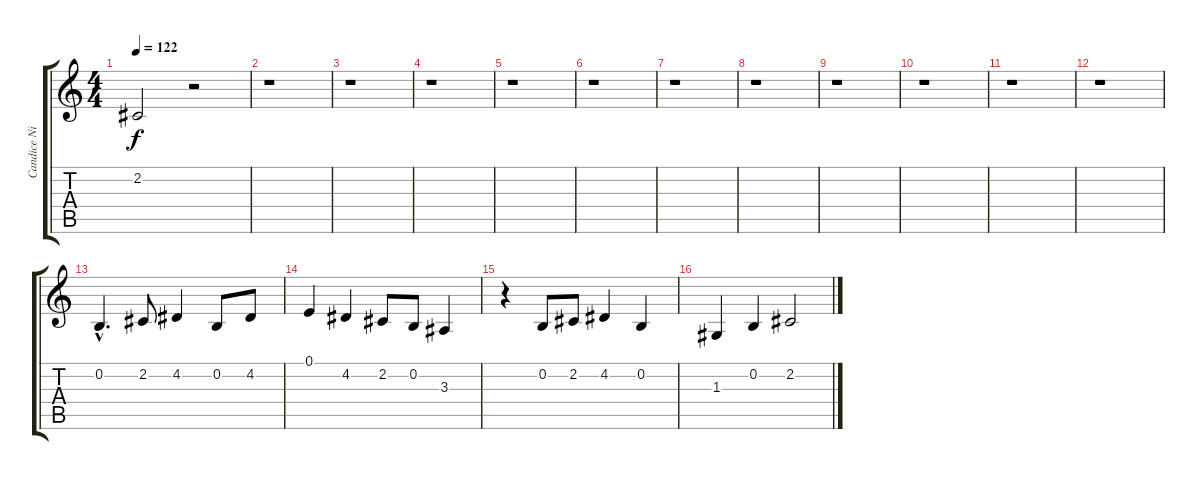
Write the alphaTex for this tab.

\track ("Candice Night" "Candice Ni") {instrument oboe}
\staff {score tabs}
\tuning (E4 B3 G3 D3 A2 E2) {hide}
\ts (4 4)
\tempo 122
\clef g2
\ks c
2.2{t}.2{dy f} r.2 |
r.1 |
r.1 |
r.1 |
r.1 |
r.1 |
r.1 |
r.1 |
r.1 |
r.1 |
r.1 |
r.1 |
0.2{hac}.4{d} 2.2.8 4.2.4 0.2.8 4.2.8 |
0.1.4 4.2.4 2.2.8 0.2.8 3.3.4 |
r.4 0.2.8 2.2.8 4.2.4 0.2.4 |
1.3.4 0.2.4 2.2.2
